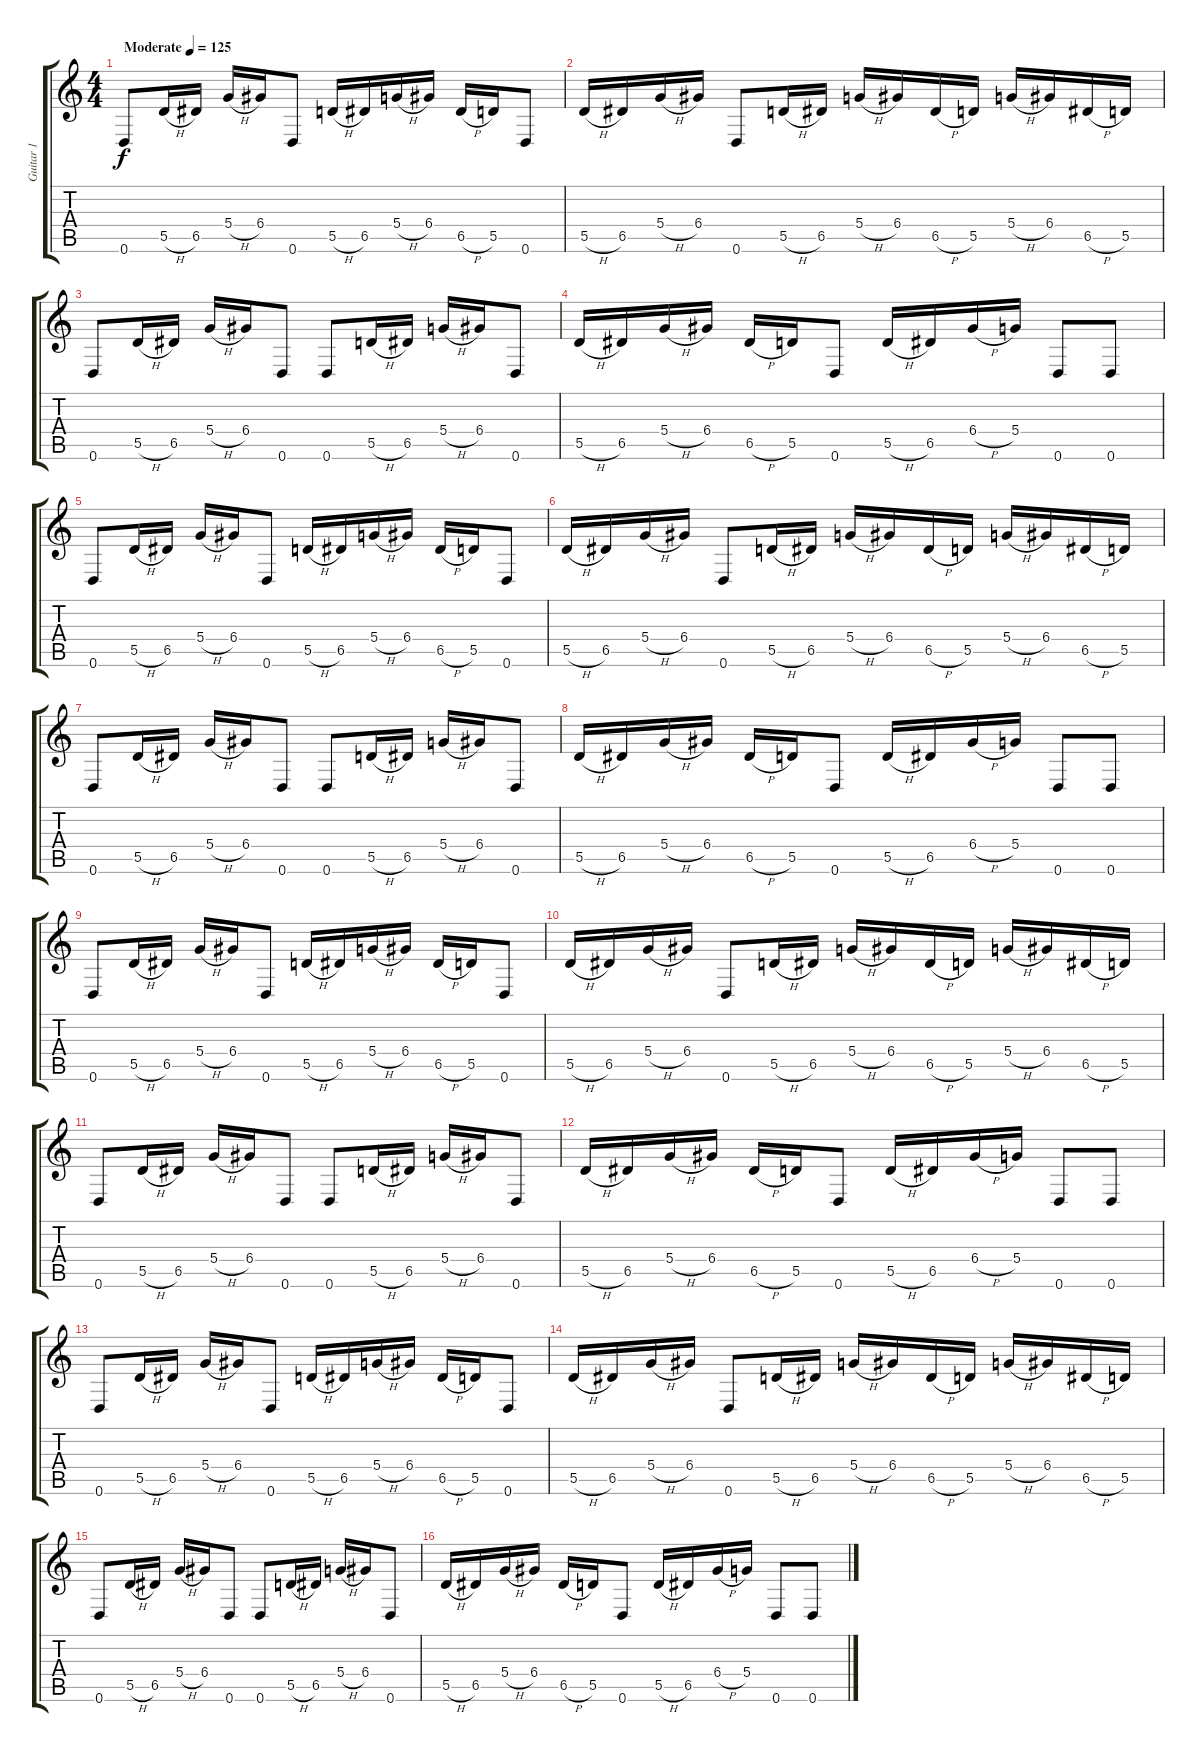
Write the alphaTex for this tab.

\track ("Guitar 1" "Guitar 1") {instrument distortionguitar}
\staff {score tabs}
\tuning (E4 B3 G3 D3 A2 D2) {hide}
\ts (4 4)
\tempo (125 "Moderate")
\clef g2
\ks c
0.6.8{dy f instrument distortionguitar} 5.5{h}.16 6.5.16 5.4{h}.16 6.4.16 0.6.8 5.5{h}.16 6.5.16 5.4{h}.16 6.4.16 6.5{h}.16 5.5.16 0.6.8 |
5.5{h}.16 6.5.16 5.4{h}.16 6.4.16 0.6.8 5.5{h}.16 6.5.16 5.4{h}.16 6.4.16 6.5{h}.16 5.5.16 5.4{h}.16 6.4.16 6.5{h}.16 5.5.16 |
0.6.8 5.5{h}.16 6.5.16 5.4{h}.16 6.4.16 0.6.8 0.6.8 5.5{h}.16 6.5.16 5.4{h}.16 6.4.16 0.6.8 |
5.5{h}.16 6.5.16 5.4{h}.16 6.4.16 6.5{h}.16 5.5.16 0.6.8 5.5{h}.16 6.5.16 6.4{h}.16 5.4.16 0.6.8 0.6.8 |
0.6.8 5.5{h}.16 6.5.16 5.4{h}.16 6.4.16 0.6.8 5.5{h}.16 6.5.16 5.4{h}.16 6.4.16 6.5{h}.16 5.5.16 0.6.8 |
5.5{h}.16 6.5.16 5.4{h}.16 6.4.16 0.6.8 5.5{h}.16 6.5.16 5.4{h}.16 6.4.16 6.5{h}.16 5.5.16 5.4{h}.16 6.4.16 6.5{h}.16 5.5.16 |
0.6.8 5.5{h}.16 6.5.16 5.4{h}.16 6.4.16 0.6.8 0.6.8 5.5{h}.16 6.5.16 5.4{h}.16 6.4.16 0.6.8 |
5.5{h}.16 6.5.16 5.4{h}.16 6.4.16 6.5{h}.16 5.5.16 0.6.8 5.5{h}.16 6.5.16 6.4{h}.16 5.4.16 0.6.8 0.6.8 |
0.6.8 5.5{h}.16 6.5.16 5.4{h}.16 6.4.16 0.6.8 5.5{h}.16 6.5.16 5.4{h}.16 6.4.16 6.5{h}.16 5.5.16 0.6.8 |
5.5{h}.16 6.5.16 5.4{h}.16 6.4.16 0.6.8 5.5{h}.16 6.5.16 5.4{h}.16 6.4.16 6.5{h}.16 5.5.16 5.4{h}.16 6.4.16 6.5{h}.16 5.5.16 |
0.6.8 5.5{h}.16 6.5.16 5.4{h}.16 6.4.16 0.6.8 0.6.8 5.5{h}.16 6.5.16 5.4{h}.16 6.4.16 0.6.8 |
5.5{h}.16 6.5.16 5.4{h}.16 6.4.16 6.5{h}.16 5.5.16 0.6.8 5.5{h}.16 6.5.16 6.4{h}.16 5.4.16 0.6.8 0.6.8 |
0.6.8 5.5{h}.16 6.5.16 5.4{h}.16 6.4.16 0.6.8 5.5{h}.16 6.5.16 5.4{h}.16 6.4.16 6.5{h}.16 5.5.16 0.6.8 |
5.5{h}.16 6.5.16 5.4{h}.16 6.4.16 0.6.8 5.5{h}.16 6.5.16 5.4{h}.16 6.4.16 6.5{h}.16 5.5.16 5.4{h}.16 6.4.16 6.5{h}.16 5.5.16 |
0.6.8 5.5{h}.16 6.5.16 5.4{h}.16 6.4.16 0.6.8 0.6.8 5.5{h}.16 6.5.16 5.4{h}.16 6.4.16 0.6.8 |
5.5{h}.16 6.5.16 5.4{h}.16 6.4.16 6.5{h}.16 5.5.16 0.6.8 5.5{h}.16 6.5.16 6.4{h}.16 5.4.16 0.6.8 0.6.8
